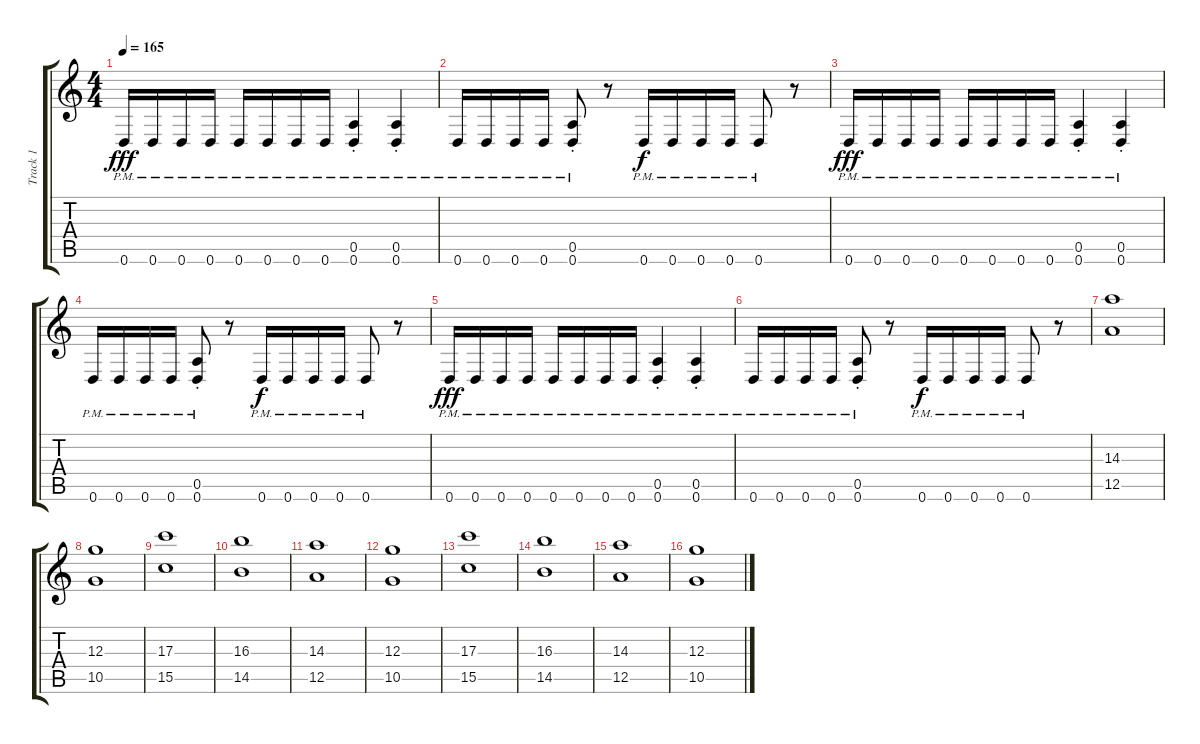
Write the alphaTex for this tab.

\track ("Track 1" "Track 1") {instrument distortionguitar}
\staff {score tabs}
\tuning (E4 B3 G3 D3 A2 D2) {hide}
\ts (4 4)
\tempo 165
\clef g2
\ks c
0.6{pm}.16{dy fff} 0.6{pm}.16 0.6{pm}.16 0.6{pm}.16 0.6{pm}.16 0.6{pm}.16 0.6{pm}.16 0.6{pm}.16 (0.5{pm st} 0.6{pm st}).4 (0.5{pm st} 0.6{pm st}).4 |
0.6{pm}.16 0.6{pm}.16 0.6{pm}.16 0.6{pm}.16 (0.5{pm} 0.6{pm st}).8 r.8 0.6{pm}.16{dy f} 0.6{pm}.16 0.6{pm}.16 0.6{pm}.16 0.6{pm}.8 r.8 |
0.6{pm}.16{dy fff} 0.6{pm}.16 0.6{pm}.16 0.6{pm}.16 0.6{pm}.16 0.6{pm}.16 0.6{pm}.16 0.6{pm}.16 (0.5{pm st} 0.6{pm st}).4 (0.5{pm st} 0.6{pm st}).4 |
0.6{pm}.16 0.6{pm}.16 0.6{pm}.16 0.6{pm}.16 (0.5{pm} 0.6{pm st}).8 r.8 0.6{pm}.16{dy f} 0.6{pm}.16 0.6{pm}.16 0.6{pm}.16 0.6{pm}.8 r.8 |
0.6{pm}.16{dy fff} 0.6{pm}.16 0.6{pm}.16 0.6{pm}.16 0.6{pm}.16 0.6{pm}.16 0.6{pm}.16 0.6{pm}.16 (0.5{pm st} 0.6{pm st}).4 (0.5{pm st} 0.6{pm st}).4 |
0.6{pm}.16 0.6{pm}.16 0.6{pm}.16 0.6{pm}.16 (0.5{pm} 0.6{pm st}).8 r.8 0.6{pm}.16{dy f} 0.6{pm}.16 0.6{pm}.16 0.6{pm}.16 0.6{pm}.8 r.8 |
(14.3 12.5).1 |
(12.3 10.5).1 |
(17.3 15.5).1 |
(16.3 14.5).1 |
(14.3 12.5).1 |
(12.3 10.5).1 |
(17.3 15.5).1 |
(16.3 14.5).1 |
(14.3 12.5).1 |
(12.3 10.5).1
